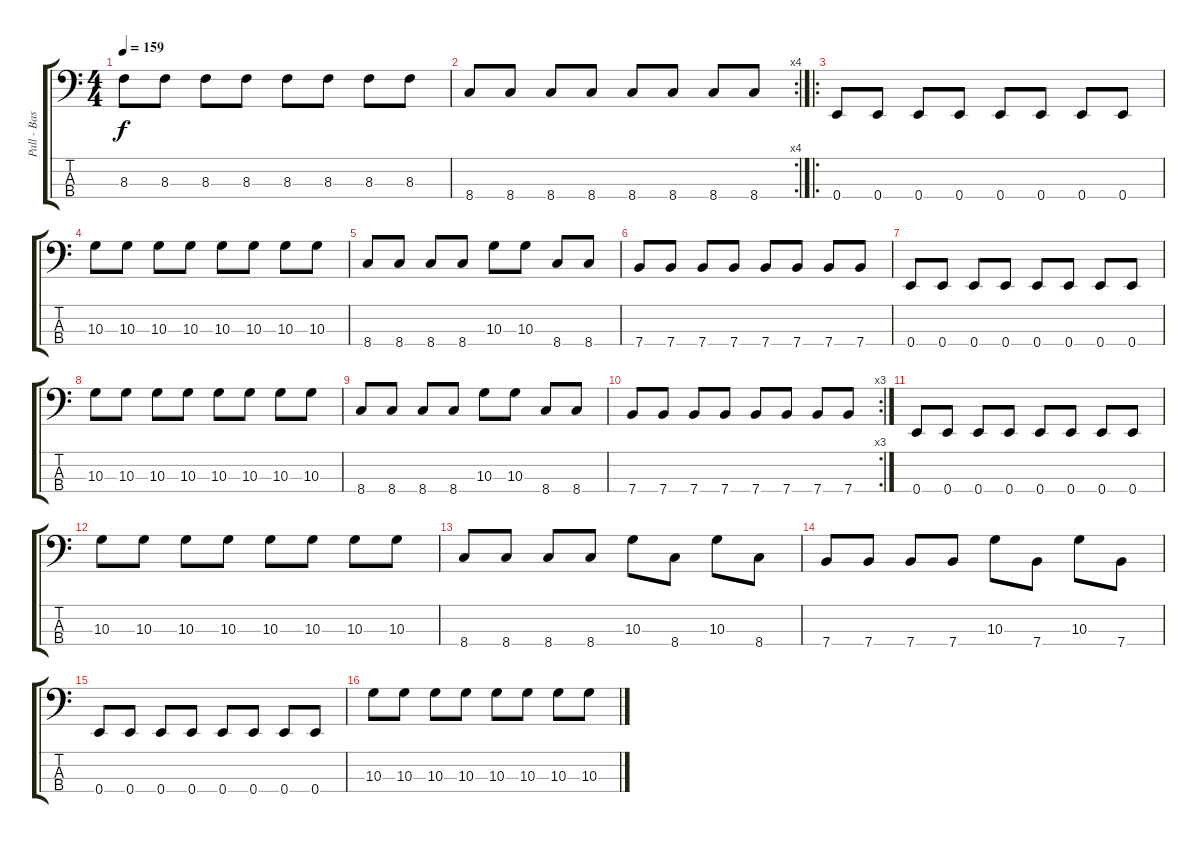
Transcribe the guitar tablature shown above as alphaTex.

\track ("Pall - Bass" "Pall - Bas") {instrument electricbasspick}
\staff {score tabs}
\tuning (G2 D2 A1 E1) {hide}
\ts (4 4)
\tempo 159
\clef f4
\ks c
8.3.8{dy f} 8.3.8 8.3.8 8.3.8 8.3.8 8.3.8 8.3.8 8.3.8 |
\rc 4
8.4.8 8.4.8 8.4.8 8.4.8 8.4.8 8.4.8 8.4.8 8.4.8 |
\ro
0.4.8 0.4.8 0.4.8 0.4.8 0.4.8 0.4.8 0.4.8 0.4.8 |
10.3.8 10.3.8 10.3.8 10.3.8 10.3.8 10.3.8 10.3.8 10.3.8 |
8.4.8 8.4.8 8.4.8 8.4.8 10.3.8 10.3.8 8.4.8 8.4.8 |
7.4.8 7.4.8 7.4.8 7.4.8 7.4.8 7.4.8 7.4.8 7.4.8 |
0.4.8 0.4.8 0.4.8 0.4.8 0.4.8 0.4.8 0.4.8 0.4.8 |
10.3.8 10.3.8 10.3.8 10.3.8 10.3.8 10.3.8 10.3.8 10.3.8 |
8.4.8 8.4.8 8.4.8 8.4.8 10.3.8 10.3.8 8.4.8 8.4.8 |
\rc 3
7.4.8 7.4.8 7.4.8 7.4.8 7.4.8 7.4.8 7.4.8 7.4.8 |
0.4.8 0.4.8 0.4.8 0.4.8 0.4.8 0.4.8 0.4.8 0.4.8 |
10.3.8 10.3.8 10.3.8 10.3.8 10.3.8 10.3.8 10.3.8 10.3.8 |
8.4.8 8.4.8 8.4.8 8.4.8 10.3.8 8.4.8 10.3.8 8.4.8 |
7.4.8 7.4.8 7.4.8 7.4.8 10.3.8 7.4.8 10.3.8 7.4.8 |
0.4.8 0.4.8 0.4.8 0.4.8 0.4.8 0.4.8 0.4.8 0.4.8 |
10.3.8 10.3.8 10.3.8 10.3.8 10.3.8 10.3.8 10.3.8 10.3.8
